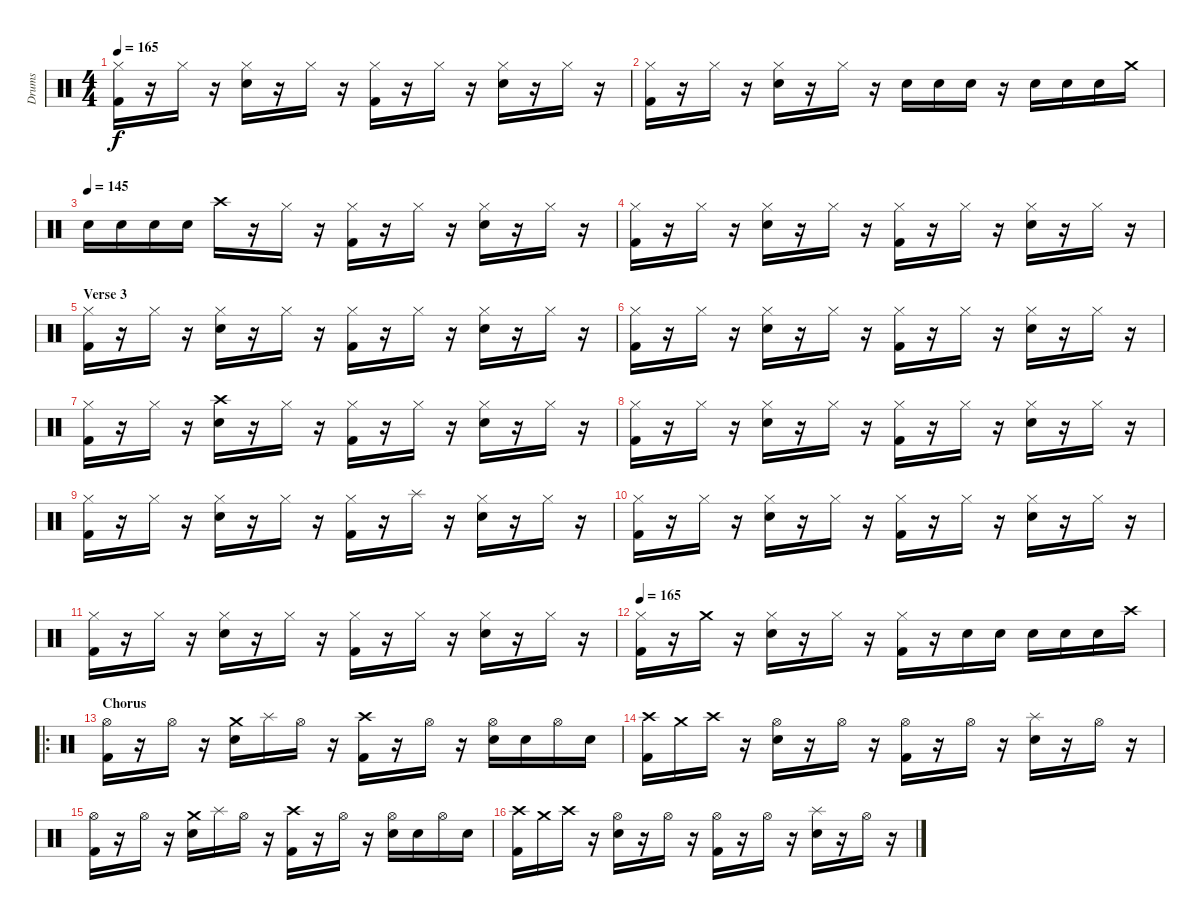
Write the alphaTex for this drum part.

\track ("Drums" "Drums") {instrument percussion}
\staff {score}
\articulation defaults
\ts (4 4)
\tempo 165
\clef neutral
\ks c
("Hi-Hat (closed)" "Kick (hit) 2").16{dy f} r.16 "Hi-Hat (closed)".16 r.16 ("Hi-Hat (closed)" "Snare (hit) 2").16 r.16 "Hi-Hat (closed)".16 r.16 ("Hi-Hat (closed)" "Kick (hit) 2").16 r.16 "Hi-Hat (closed)".16 r.16 ("Hi-Hat (closed)" "Snare (hit) 2").16 r.16 "Hi-Hat (closed)".16 r.16 |
("Hi-Hat (closed)" "Kick (hit) 2").16 r.16 "Hi-Hat (closed)".16 r.16 ("Hi-Hat (closed)" "Snare (hit) 2").16 r.16 "Hi-Hat (closed)".16 r.16 "Snare (hit) 2".16 "Snare (hit) 2".16 "Snare (hit) 2".16 r.16 "Snare (hit) 2".16 "Snare (hit) 2".16 "Snare (hit) 2".16 "Crash medium (hit)".16 |
\tempo (145)
"Snare (hit) 2".16 "Snare (hit) 2".16 "Snare (hit) 2".16 "Snare (hit) 2".16 "Crash high (hit)".16 r.16 "Hi-Hat (closed)".16 r.16 ("Hi-Hat (closed)" "Kick (hit) 2").16 r.16 "Hi-Hat (closed)".16 r.16 ("Hi-Hat (closed)" "Snare (hit) 2").16 r.16 "Hi-Hat (closed)".16 r.16 |
("Hi-Hat (closed)" "Kick (hit) 2").16 r.16 "Hi-Hat (closed)".16 r.16 ("Hi-Hat (closed)" "Snare (hit) 2").16 r.16 "Hi-Hat (closed)".16 r.16 ("Hi-Hat (closed)" "Kick (hit) 2").16 r.16 "Hi-Hat (closed)".16 r.16 ("Hi-Hat (closed)" "Snare (hit) 2").16 r.16 "Hi-Hat (closed)".16 r.16 |
\section ("" "Verse 3")
("Hi-Hat (closed)" "Kick (hit) 2").16 r.16 "Hi-Hat (closed)".16 r.16 ("Hi-Hat (closed)" "Snare (hit) 2").16 r.16 "Hi-Hat (closed)".16 r.16 ("Hi-Hat (closed)" "Kick (hit) 2").16 r.16 "Hi-Hat (closed)".16 r.16 ("Hi-Hat (closed)" "Snare (hit) 2").16 r.16 "Hi-Hat (closed)".16 r.16 |
("Hi-Hat (closed)" "Kick (hit) 2").16 r.16 "Hi-Hat (closed)".16 r.16 ("Hi-Hat (closed)" "Snare (hit) 2").16 r.16 "Hi-Hat (closed)".16 r.16 ("Hi-Hat (closed)" "Kick (hit) 2").16 r.16 "Hi-Hat (closed)".16 r.16 ("Hi-Hat (closed)" "Snare (hit) 2").16 r.16 "Hi-Hat (closed)".16 r.16 |
("Hi-Hat (closed)" "Kick (hit) 2").16 r.16 "Hi-Hat (closed)".16 r.16 ("Crash high (hit)" "Snare (hit) 2").16 r.16 "Hi-Hat (closed)".16 r.16 ("Hi-Hat (closed)" "Kick (hit) 2").16 r.16 "Hi-Hat (closed)".16 r.16 ("Hi-Hat (closed)" "Snare (hit) 2").16 r.16 "Hi-Hat (closed)".16 r.16 |
("Hi-Hat (closed)" "Kick (hit) 2").16 r.16 "Hi-Hat (closed)".16 r.16 ("Hi-Hat (closed)" "Snare (hit) 2").16 r.16 "Hi-Hat (closed)".16 r.16 ("Hi-Hat (closed)" "Kick (hit) 2").16 r.16 "Hi-Hat (closed)".16 r.16 ("Hi-Hat (closed)" "Snare (hit) 2").16 r.16 "Hi-Hat (closed)".16 r.16 |
("Hi-Hat (closed)" "Kick (hit) 2").16 r.16 "Hi-Hat (closed)".16 r.16 ("Hi-Hat (closed)" "Snare (hit) 2").16 r.16 "Hi-Hat (closed)".16 r.16 ("Hi-Hat (closed)" "Kick (hit) 2").16 r.16 "Splash (hit)".16 r.16 ("Hi-Hat (closed)" "Snare (hit) 2").16 r.16 "Hi-Hat (closed)".16 r.16 |
("Hi-Hat (closed)" "Kick (hit) 2").16 r.16 "Hi-Hat (closed)".16 r.16 ("Hi-Hat (closed)" "Snare (hit) 2").16 r.16 "Hi-Hat (closed)".16 r.16 ("Hi-Hat (closed)" "Kick (hit) 2").16 r.16 "Hi-Hat (closed)".16 r.16 ("Hi-Hat (closed)" "Snare (hit) 2").16 r.16 "Hi-Hat (closed)".16 r.16 |
("Hi-Hat (closed)" "Kick (hit) 2").16 r.16 "Hi-Hat (closed)".16 r.16 ("Hi-Hat (closed)" "Snare (hit) 2").16 r.16 "Hi-Hat (closed)".16 r.16 ("Hi-Hat (closed)" "Kick (hit) 2").16 r.16 "Hi-Hat (closed)".16 r.16 ("Hi-Hat (closed)" "Snare (hit) 2").16 r.16 "Hi-Hat (closed)".16 r.16 |
\tempo 165
("Hi-Hat (closed)" "Kick (hit) 2").16 r.16 "Crash medium (hit)".16 r.16 ("Hi-Hat (closed)" "Snare (hit) 2").16 r.16 "Hi-Hat (closed)".16 r.16 ("Hi-Hat (closed)" "Kick (hit) 2").16 r.16 "Snare (hit) 2".16 "Snare (hit) 2".16 "Snare (hit) 2".16 "Snare (hit) 2".16 "Snare (hit) 2".16 "Crash high (hit)".16 |
\ro
\section ("" "Chorus")
("Hi-Hat (open)" "Kick (hit) 2").16 r.16 "Hi-Hat (open)".16 r.16 ("Crash medium (hit)" "Snare (hit) 2").16 "Splash (hit)".16 "Hi-Hat (open)".16 r.16 ("Crash high (hit)" "Kick (hit) 2").16 r.16 "Hi-Hat (open)".16 r.16 ("Hi-Hat (open)" "Snare (hit) 2").16 "Snare (hit) 2".16 "Hi-Hat (open)".16 "Snare (hit) 2".16 |
("Crash high (hit)" "Kick (hit) 2").16 "Crash medium (hit)".16 "Crash high (hit)".16 r.16 ("Hi-Hat (open)" "Snare (hit) 2").16 r.16 "Hi-Hat (open)".16 r.16 ("Hi-Hat (open)" "Kick (hit) 2").16 r.16 "Hi-Hat (open)".16 r.16 ("Splash (hit)" "Snare (hit) 2").16 r.16 "Hi-Hat (open)".16 r.16 |
("Hi-Hat (open)" "Kick (hit) 2").16 r.16 "Hi-Hat (open)".16 r.16 ("Crash medium (hit)" "Snare (hit) 2").16 "Splash (hit)".16 "Hi-Hat (open)".16 r.16 ("Crash high (hit)" "Kick (hit) 2").16 r.16 "Hi-Hat (open)".16 r.16 ("Hi-Hat (open)" "Snare (hit) 2").16 "Snare (hit) 2".16 "Hi-Hat (open)".16 "Snare (hit) 2".16 |
("Crash high (hit)" "Kick (hit) 2").16 "Crash medium (hit)".16 "Crash high (hit)".16 r.16 ("Hi-Hat (open)" "Snare (hit) 2").16 r.16 "Hi-Hat (open)".16 r.16 ("Hi-Hat (open)" "Kick (hit) 2").16 r.16 "Hi-Hat (open)".16 r.16 ("Splash (hit)" "Snare (hit) 2").16 r.16 "Hi-Hat (open)".16 r.16
